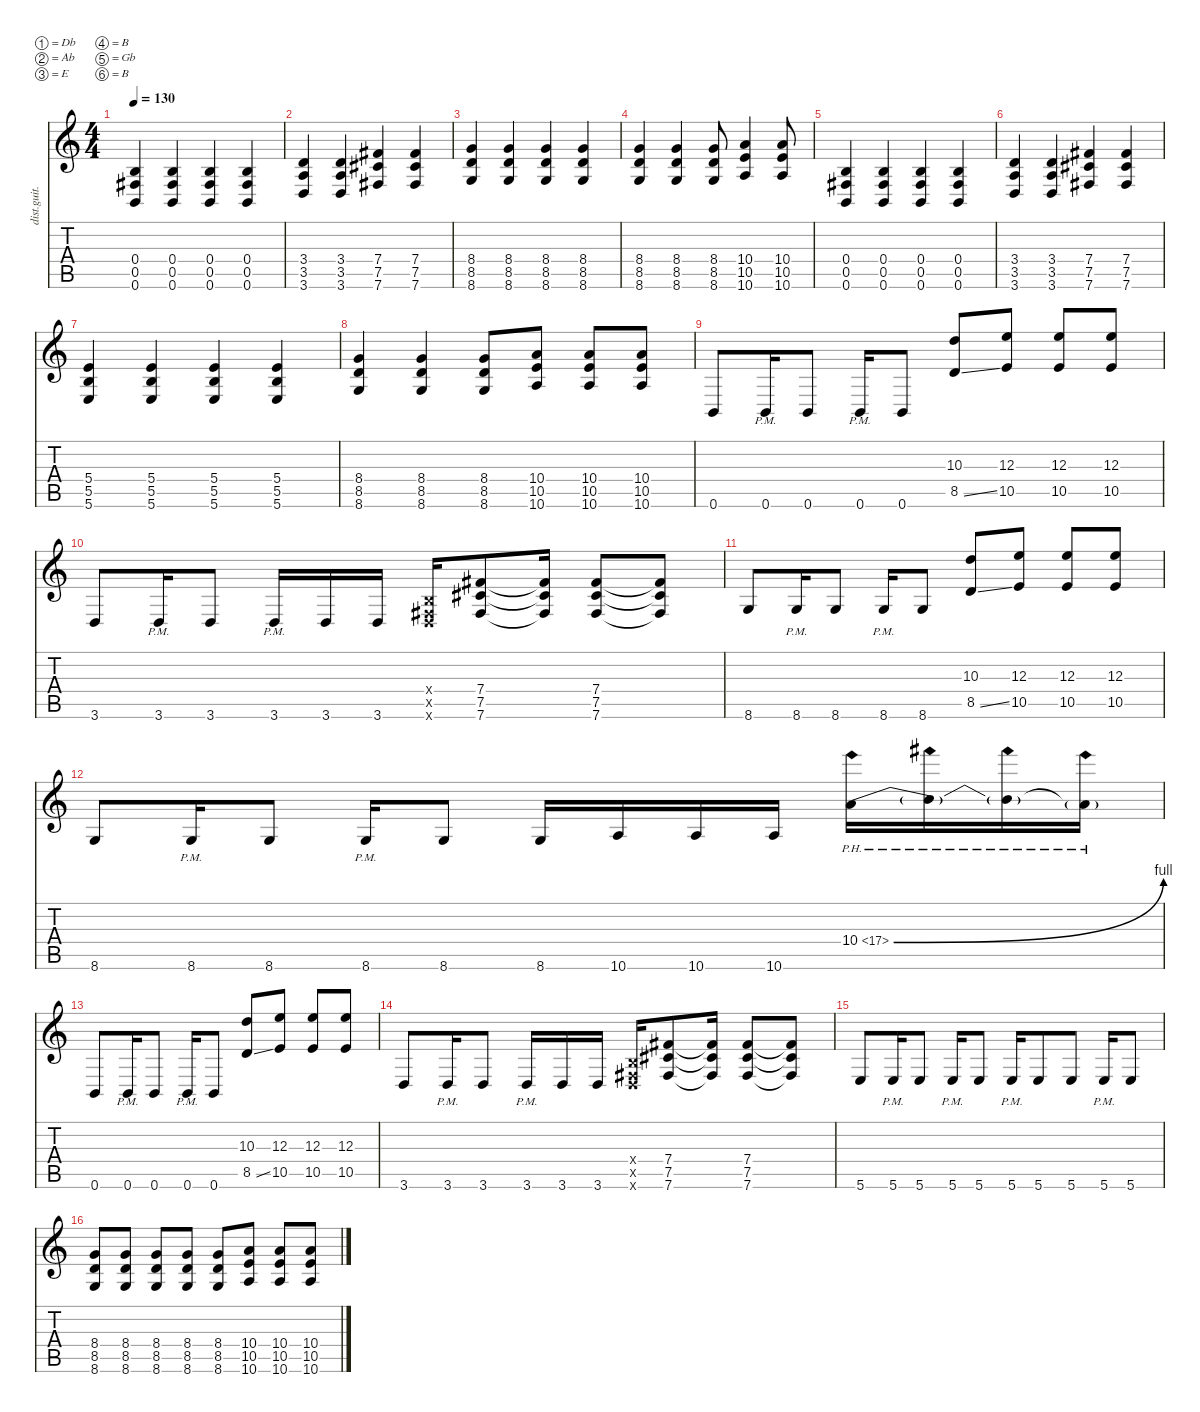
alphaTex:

\defaultSystemsLayout 4
\hideDynamics
\bracketExtendMode nobrackets
\otherSystemsTrackNameOrientation horizontal
\track ("Lee Malia" "dist.guit.") {instrument distortionguitar}
\staff {score tabs}
\tuning (Db4 Ab3 E3 B2 Gb2 B1)
\ts (4 4)
\tempo 130
\clef g2
\ks c
(0.6 0.4 0.5{acc #}).4{dy mf beam Up} (0.6 0.5{acc #} 0.4).4{beam Up} (0.6 0.4 0.5{acc #}).4{beam Up} (0.6 0.5{acc #} 0.4).4{beam Up} |
(3.6 3.4 3.5).4{beam Up} (3.6 3.5 3.4).4{beam Up} (7.6{acc #} 7.5{acc #} 7.4{acc #}).4{beam Up} (7.6{acc #} 7.4{acc #} 7.5{acc #}).4{beam Up} |
(8.6 8.5 8.4).4{beam Up} (8.5 8.6 8.4).4{beam Up} (8.6 8.5 8.4).4{beam Up} (8.6 8.5 8.4).4{beam Up} |
(8.6 8.5 8.4).4{beam Up} (8.6 8.4 8.5).4{beam Up} (8.6 8.5 8.4).8{beam Up} (10.6 10.5 10.4).4{beam Up} (10.6 10.5 10.4).8{beam Up} |
(0.6 0.4 0.5{acc #}).4{beam Up} (0.6 0.5{acc #} 0.4).4{beam Up} (0.6 0.4 0.5{acc #}).4{beam Up} (0.6 0.5{acc #} 0.4).4{beam Up} |
(3.6 3.4 3.5).4{beam Up} (3.6 3.5 3.4).4{beam Up} (7.6{acc #} 7.5{acc #} 7.4{acc #}).4{beam Up} (7.6{acc #} 7.4{acc #} 7.5{acc #}).4{beam Up} |
(5.6 5.5 5.4).4{beam Up} (5.5 5.6 5.4).4{beam Up} (5.6 5.5 5.4).4{beam Up} (5.6 5.5 5.4).4{beam Up} |
(8.6 8.5 8.4).4{beam Up} (8.6 8.4 8.5).4{beam Up} (8.6 8.5 8.4).8{beam Up} (10.6 10.5 10.4).8{beam Up} (10.6 10.4 10.5).8{beam Up} (10.6 10.5 10.4).8{beam Up} |
0.6.8{beam Up} 0.6{pm}.16{beam Up} 0.6.8{beam Up} 0.6{pm}.16{beam Up} 0.6.8{beam Up} (8.5{ss} 10.3).8{beam Up} (10.5 12.3).8{beam Up} (10.5 12.3).8{beam Up} (10.5 12.3).8{beam Up} |
3.6.8{beam Up} 3.6{pm}.16{beam Up} 3.6.8{beam Up} 3.6{pm}.16{beam Up} 3.6.16{beam Up} 3.6.16{beam Up} (3.6{x} 0.5{x acc #} 0.4{x}).16{beam Up} (7.6{acc #} 7.5{acc #} 7.4{acc #}).8{beam Up} (7.6{t acc #} 7.5{t acc #} 7.4{t acc #}).16{beam Up} (7.6{acc #} 7.5{acc #} 7.4{acc #}).8{beam Up} (7.6{t acc #} 7.5{t acc #} 7.4{t acc #}).8{beam Up} |
8.6.8{beam Up} 8.6{pm}.16{beam Up} 8.6.8{beam Up} 8.6{pm}.16{beam Up} 8.6.8{beam Up} (8.5{ss} 10.3).8{beam Up} (10.5 12.3).8{beam Up} (10.5 12.3).8{beam Up} (10.5 12.3).8{beam Up} |
8.6.8{beam Up} 8.6{pm}.16{beam Up} 8.6.8{beam Up} 8.6{pm}.16{beam Up} 8.6.8{beam Up} 8.6.16{beam Up} 10.6.16{beam Up} 10.6.16{beam Up} 10.6.16{beam Up} 10.4{be (bend 0 0 13.2 4) ph 7}.16{beam Down} 10.4{ph 7 t}.16{beam Down} 10.4{ph 7 t}.16{beam Down} 10.4{ph 7 t}.16{beam Down} |
0.6.8{beam Up} 0.6{pm}.16{beam Up} 0.6.8{beam Up} 0.6{pm}.16{beam Up} 0.6.8{beam Up} (8.5{ss} 10.3).8{beam Up} (10.5 12.3).8{beam Up} (10.5 12.3).8{beam Up} (10.5 12.3).8{beam Up} |
3.6.8{beam Up} 3.6{pm}.16{beam Up} 3.6.8{beam Up} 3.6{pm}.16{beam Up} 3.6.16{beam Up} 3.6.16{beam Up} (3.6{x} 0.5{x acc #} 0.4{x}).16{beam Up} (7.6{acc #} 7.5{acc #} 7.4{acc #}).8{beam Up} (7.6{t acc #} 7.5{t acc #} 7.4{t acc #}).16{beam Up} (7.6{acc #} 7.5{acc #} 7.4{acc #}).8{beam Up} (7.6{t acc #} 7.5{t acc #} 7.4{t acc #}).8{beam Up} |
5.6.8{beam Up} 5.6{pm}.16{beam Up} 5.6.8{beam Up} 5.6{pm}.16{beam Up} 5.6.8{beam Up} 5.6{pm}.16{beam Up} 5.6.8{beam Up} 5.6.8{beam Up} 5.6{pm}.16{beam Up} 5.6.8{beam Up} |
(8.6 8.5 8.4).8{beam Up} (8.6 8.4 8.5).8{beam Up} (8.6 8.5 8.4).8{beam Up} (8.6 8.4 8.5).8{beam Up} (8.6 8.5 8.4).8{beam Up} (10.6 10.4 10.5).8{beam Up} (10.6 10.4 10.5).8{beam Up} (10.6 10.5 10.4).8{beam Up}
